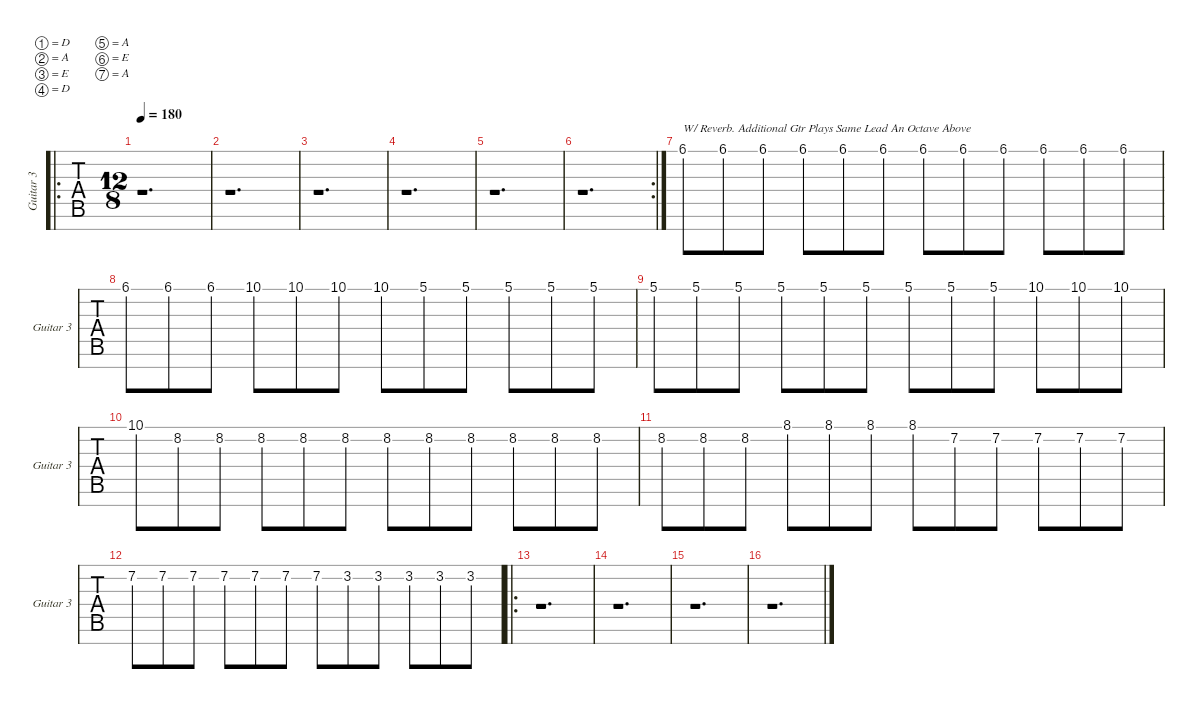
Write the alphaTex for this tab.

\hideDynamics
\bracketExtendMode nobrackets
\singleTrackTrackNamePolicy allsystems
\multiTrackTrackNamePolicy allsystems
\firstSystemTrackNameMode fullname
\otherSystemsTrackNameMode fullname
\otherSystemsTrackNameOrientation horizontal
\track ("Guitar 3" "Guitar 3") {instrument electricguitarclean}
\staff {tabs}
\tuning (D4 A3 E3 D3 A2 E2 A1)
\ro
\ts (12 8)
\tempo 180
\clef g2
\ks c
r.1{d dy mf} |
r.1{d} |
r.1{d} |
r.1{d} |
r.1{d} |
\rc 2
r.1{d} |
6.1.8{txt "W/ Reverb. Additional Gtr Plays Same Lead An Octave Above"} 6.1.8 6.1.8 6.1.8 6.1.8 6.1.8 6.1.8 6.1.8 6.1.8 6.1.8 6.1.8 6.1.8 |
6.1.8 6.1.8 6.1.8 10.1.8 10.1.8 10.1.8 10.1.8 5.1.8 5.1.8 5.1.8 5.1.8 5.1.8 |
5.1.8 5.1.8 5.1.8 5.1.8 5.1.8 5.1.8 5.1.8 5.1.8 5.1.8 10.1.8 10.1.8 10.1.8 |
10.1.8 8.2.8 8.2.8 8.2.8 8.2.8 8.2.8 8.2.8 8.2.8 8.2.8 8.2.8 8.2.8 8.2.8 |
8.2.8 8.2.8 8.2.8 8.1.8 8.1.8 8.1.8 8.1.8 7.2.8 7.2.8 7.2.8 7.2.8 7.2.8 |
7.2.8 7.2.8 7.2.8 7.2.8 7.2.8 7.2.8 7.2.8 3.2.8 3.2.8 3.2.8 3.2.8 3.2.8 |
\ro
r.1{d} |
r.1{d} |
r.1{d} |
r.1{d}
